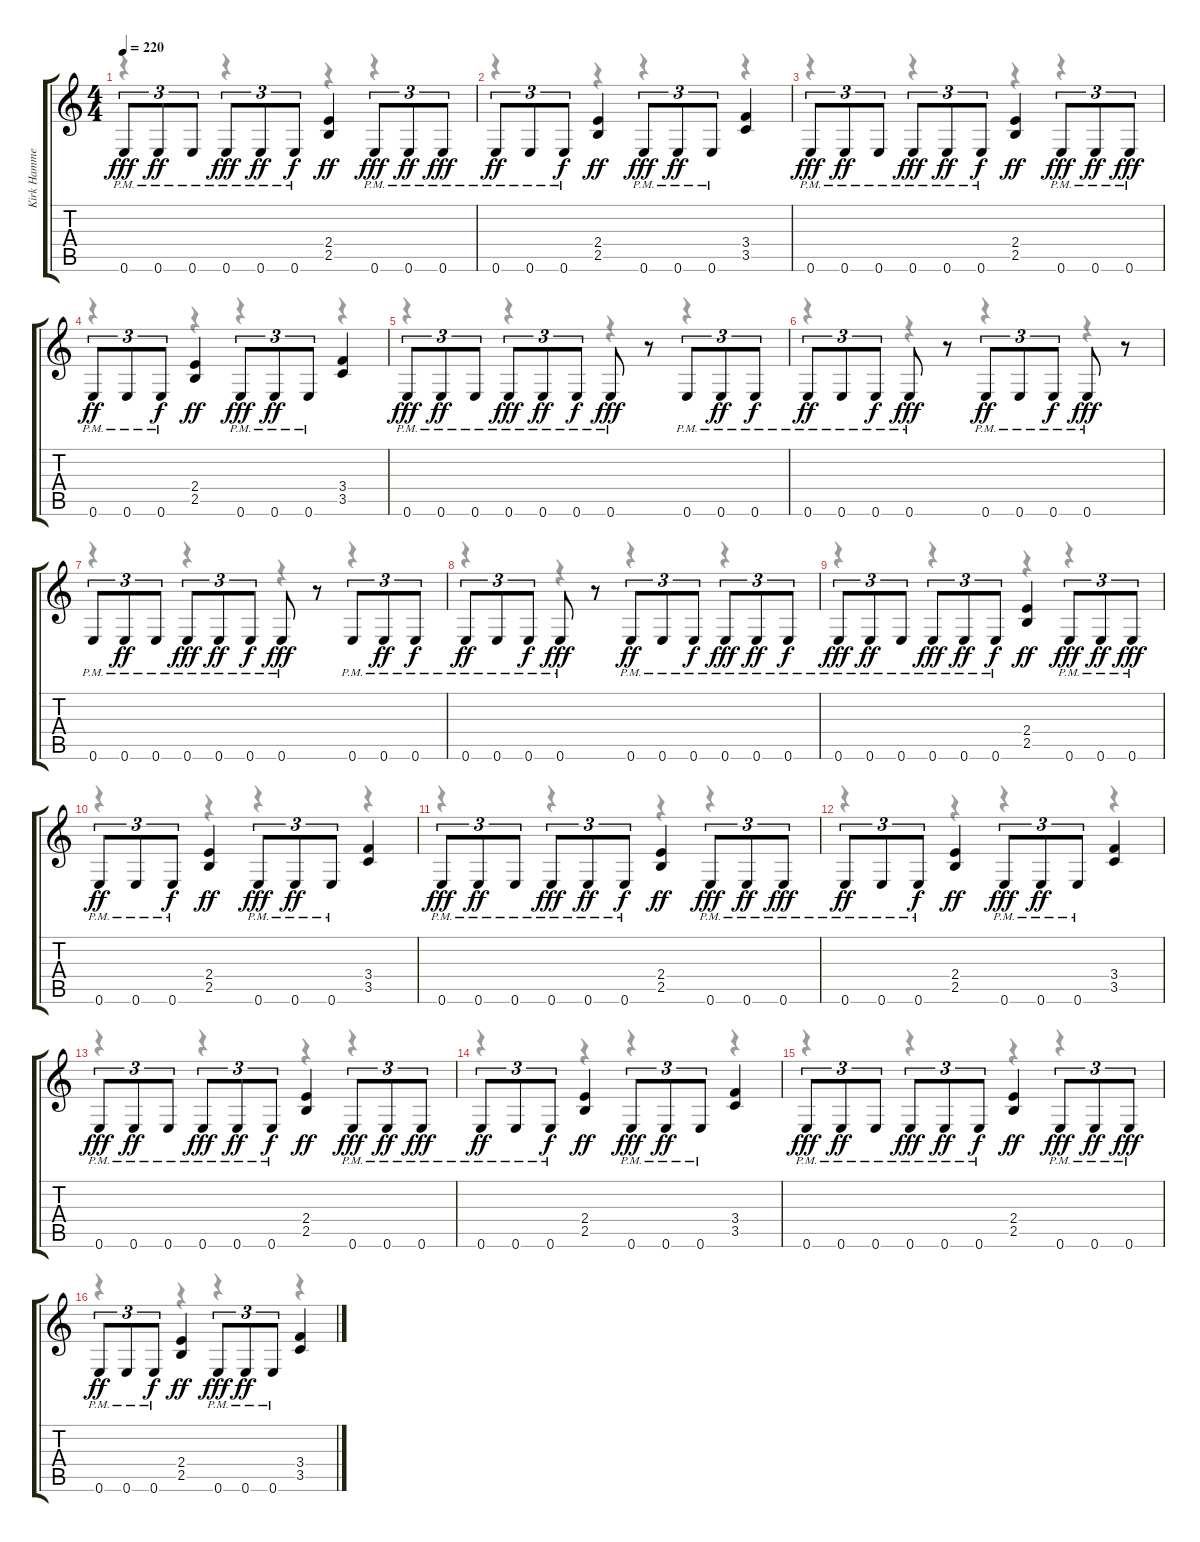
\track ("Kirk Hammett (Lead Distortion)" "Kirk Hamme") {instrument distortionguitar}
\staff {score tabs}
\tuning (E4 B3 G3 D3 A2 E2) {hide}
\voice
\ts (4 4)
\tempo 220
\clef g2
\ks c
0.6{pm}.8{tu (3 2) dy fff} 0.6{pm}.8{tu (3 2) dy ff} 0.6{pm}.8{tu (3 2)} 0.6{pm}.8{tu (3 2) dy fff} 0.6{pm}.8{tu (3 2) dy ff} 0.6{pm}.8{tu (3 2) dy f} (2.4 2.5).4{dy ff} 0.6{pm}.8{tu (3 2) dy fff} 0.6{pm}.8{tu (3 2) dy ff} 0.6{pm}.8{tu (3 2) dy fff} |
0.6{pm}.8{tu (3 2) dy ff} 0.6{pm}.8{tu (3 2)} 0.6{pm}.8{tu (3 2) dy f} (2.4 2.5).4{dy ff} 0.6{pm}.8{tu (3 2) dy fff} 0.6{pm}.8{tu (3 2) dy ff} 0.6{pm}.8{tu (3 2)} (3.4 3.5).4 |
0.6{pm}.8{tu (3 2) dy fff} 0.6{pm}.8{tu (3 2) dy ff} 0.6{pm}.8{tu (3 2)} 0.6{pm}.8{tu (3 2) dy fff} 0.6{pm}.8{tu (3 2) dy ff} 0.6{pm}.8{tu (3 2) dy f} (2.4 2.5).4{dy ff} 0.6{pm}.8{tu (3 2) dy fff} 0.6{pm}.8{tu (3 2) dy ff} 0.6{pm}.8{tu (3 2) dy fff} |
0.6{pm}.8{tu (3 2) dy ff} 0.6{pm}.8{tu (3 2)} 0.6{pm}.8{tu (3 2) dy f} (2.4 2.5).4{dy ff} 0.6{pm}.8{tu (3 2) dy fff} 0.6{pm}.8{tu (3 2) dy ff} 0.6{pm}.8{tu (3 2)} (3.4 3.5).4 |
0.6{pm}.8{tu (3 2) dy fff} 0.6{pm}.8{tu (3 2) dy ff} 0.6{pm}.8{tu (3 2)} 0.6{pm}.8{tu (3 2) dy fff} 0.6{pm}.8{tu (3 2) dy ff} 0.6{pm}.8{tu (3 2) dy f} 0.6{pm}.8{dy fff} r.8 0.6{pm}.8{tu (3 2)} 0.6{pm}.8{tu (3 2) dy ff} 0.6{pm}.8{tu (3 2) dy f} |
0.6{pm}.8{tu (3 2) dy ff} 0.6{pm}.8{tu (3 2)} 0.6{pm}.8{tu (3 2) dy f} 0.6{pm}.8{dy fff} r.8 0.6{pm}.8{tu (3 2) dy ff} 0.6{pm}.8{tu (3 2)} 0.6{pm}.8{tu (3 2) dy f} 0.6{pm}.8{dy fff} r.8 |
0.6{pm}.8{tu (3 2)} 0.6{pm}.8{tu (3 2) dy ff} 0.6{pm}.8{tu (3 2)} 0.6{pm}.8{tu (3 2) dy fff} 0.6{pm}.8{tu (3 2) dy ff} 0.6{pm}.8{tu (3 2) dy f} 0.6{pm}.8{dy fff} r.8 0.6{pm}.8{tu (3 2)} 0.6{pm}.8{tu (3 2) dy ff} 0.6{pm}.8{tu (3 2) dy f} |
0.6{pm}.8{tu (3 2) dy ff} 0.6{pm}.8{tu (3 2)} 0.6{pm}.8{tu (3 2) dy f} 0.6{pm}.8{dy fff} r.8 0.6{pm}.8{tu (3 2) dy ff} 0.6{pm}.8{tu (3 2)} 0.6{pm}.8{tu (3 2) dy f} 0.6{pm}.8{tu (3 2) dy fff} 0.6{pm}.8{tu (3 2) dy ff} 0.6{pm}.8{tu (3 2) dy f} |
0.6{pm}.8{tu (3 2) dy fff} 0.6{pm}.8{tu (3 2) dy ff} 0.6{pm}.8{tu (3 2)} 0.6{pm}.8{tu (3 2) dy fff} 0.6{pm}.8{tu (3 2) dy ff} 0.6{pm}.8{tu (3 2) dy f} (2.4 2.5).4{dy ff} 0.6{pm}.8{tu (3 2) dy fff} 0.6{pm}.8{tu (3 2) dy ff} 0.6{pm}.8{tu (3 2) dy fff} |
0.6{pm}.8{tu (3 2) dy ff} 0.6{pm}.8{tu (3 2)} 0.6{pm}.8{tu (3 2) dy f} (2.4 2.5).4{dy ff} 0.6{pm}.8{tu (3 2) dy fff} 0.6{pm}.8{tu (3 2) dy ff} 0.6{pm}.8{tu (3 2)} (3.4 3.5).4 |
0.6{pm}.8{tu (3 2) dy fff} 0.6{pm}.8{tu (3 2) dy ff} 0.6{pm}.8{tu (3 2)} 0.6{pm}.8{tu (3 2) dy fff} 0.6{pm}.8{tu (3 2) dy ff} 0.6{pm}.8{tu (3 2) dy f} (2.4 2.5).4{dy ff} 0.6{pm}.8{tu (3 2) dy fff} 0.6{pm}.8{tu (3 2) dy ff} 0.6{pm}.8{tu (3 2) dy fff} |
0.6{pm}.8{tu (3 2) dy ff} 0.6{pm}.8{tu (3 2)} 0.6{pm}.8{tu (3 2) dy f} (2.4 2.5).4{dy ff} 0.6{pm}.8{tu (3 2) dy fff} 0.6{pm}.8{tu (3 2) dy ff} 0.6{pm}.8{tu (3 2)} (3.4 3.5).4 |
0.6{pm}.8{tu (3 2) dy fff} 0.6{pm}.8{tu (3 2) dy ff} 0.6{pm}.8{tu (3 2)} 0.6{pm}.8{tu (3 2) dy fff} 0.6{pm}.8{tu (3 2) dy ff} 0.6{pm}.8{tu (3 2) dy f} (2.4 2.5).4{dy ff} 0.6{pm}.8{tu (3 2) dy fff} 0.6{pm}.8{tu (3 2) dy ff} 0.6{pm}.8{tu (3 2) dy fff} |
0.6{pm}.8{tu (3 2) dy ff} 0.6{pm}.8{tu (3 2)} 0.6{pm}.8{tu (3 2) dy f} (2.4 2.5).4{dy ff} 0.6{pm}.8{tu (3 2) dy fff} 0.6{pm}.8{tu (3 2) dy ff} 0.6{pm}.8{tu (3 2)} (3.4 3.5).4 |
0.6{pm}.8{tu (3 2) dy fff} 0.6{pm}.8{tu (3 2) dy ff} 0.6{pm}.8{tu (3 2)} 0.6{pm}.8{tu (3 2) dy fff} 0.6{pm}.8{tu (3 2) dy ff} 0.6{pm}.8{tu (3 2) dy f} (2.4 2.5).4{dy ff} 0.6{pm}.8{tu (3 2) dy fff} 0.6{pm}.8{tu (3 2) dy ff} 0.6{pm}.8{tu (3 2) dy fff} |
0.6{pm}.8{tu (3 2) dy ff} 0.6{pm}.8{tu (3 2)} 0.6{pm}.8{tu (3 2) dy f} (2.4 2.5).4{dy ff} 0.6{pm}.8{tu (3 2) dy fff} 0.6{pm}.8{tu (3 2) dy ff} 0.6{pm}.8{tu (3 2)} (3.4 3.5).4
\voice
\clef g2
\ottava regular
\simile none
\ks c
r.4{dy f} r.4 r.4 r.4 |
r.4 r.4 r.4 r.4 |
r.4 r.4 r.4 r.4 |
r.4 r.4 r.4 r.4 |
r.4 r.4 r.4 r.4 |
r.4 r.4 r.4 r.4 |
r.4 r.4 r.4 r.4 |
r.4 r.4 r.4 r.4 |
r.4 r.4 r.4 r.4 |
r.4 r.4 r.4 r.4 |
r.4 r.4 r.4 r.4 |
r.4 r.4 r.4 r.4 |
r.4 r.4 r.4 r.4 |
r.4 r.4 r.4 r.4 |
r.4 r.4 r.4 r.4 |
r.4 r.4 r.4 r.4
